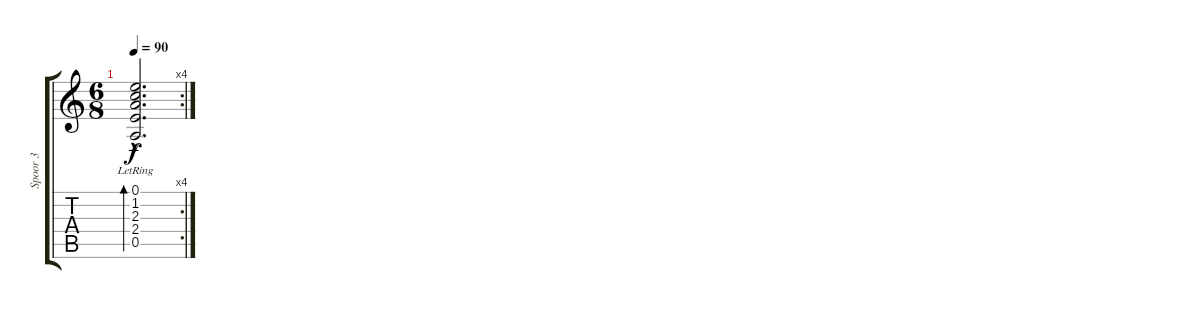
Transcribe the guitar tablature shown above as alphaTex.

\track ("Spoor 3" "Spoor 3") {instrument acousticguitarsteel}
\staff {score tabs}
\tuning (E4 B3 G3 D3 A2 E2) {hide}
\rc 4
\ts (6 8)
\tempo 90
\clef g2
\ks c
(0.1{hac lr} 1.2{hac lr} 2.3{hac lr} 2.4{hac lr} 0.5{hac lr}).2{d bd 240 dy f}
